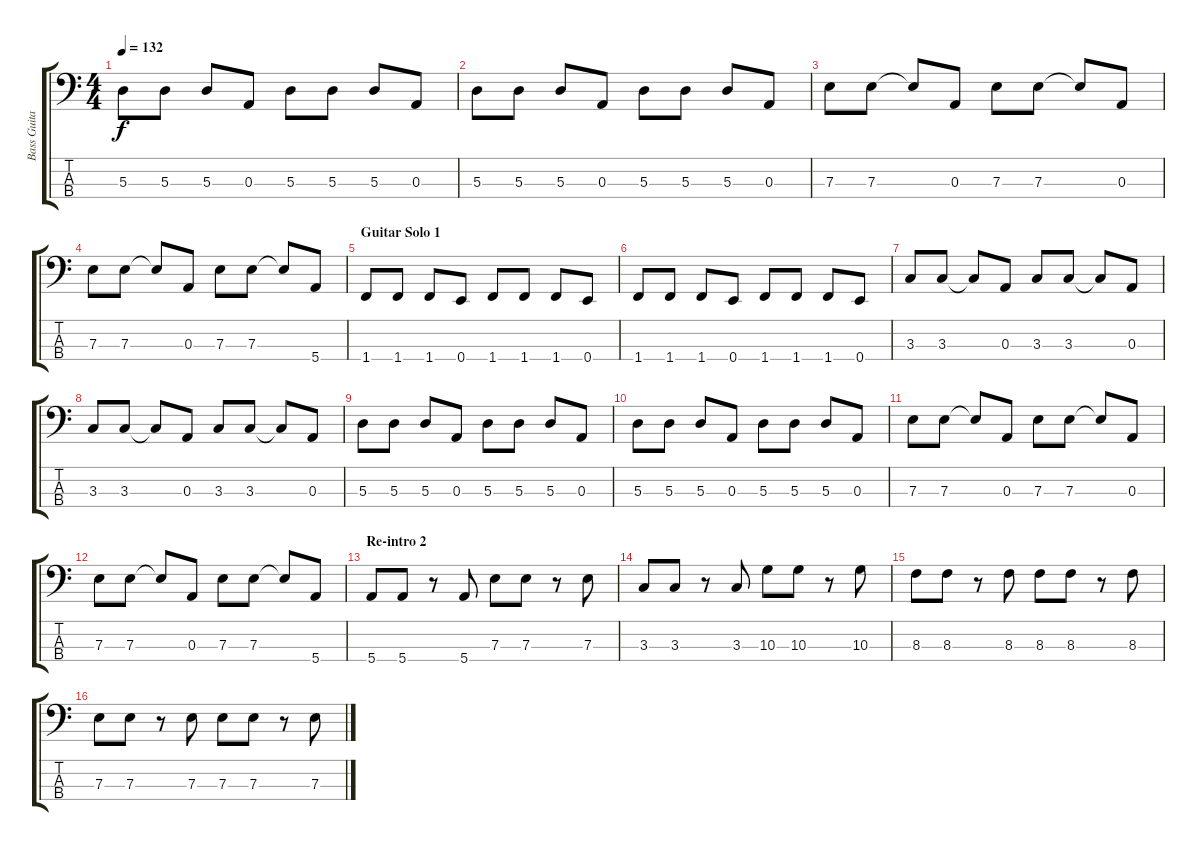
\track ("Bass Guitar" "Bass Guita") {instrument electricbassfinger}
\staff {score tabs}
\tuning (G2 D2 A1 E1) {hide}
\ts (4 4)
\tempo 132
\clef f4
\ks c
5.3.8{dy f} 5.3.8 5.3.8 0.3.8 5.3.8 5.3.8 5.3.8 0.3.8 |
5.3.8 5.3.8 5.3.8 0.3.8 5.3.8 5.3.8 5.3.8 0.3.8 |
7.3.8 7.3.8 7.3{t}.8 0.3.8 7.3.8 7.3.8 7.3{t}.8 0.3.8 |
7.3.8 7.3.8 7.3{t}.8 0.3.8 7.3.8 7.3.8 7.3{t}.8 5.4.8 |
\section ("" "Guitar Solo 1")
1.4.8 1.4.8 1.4.8 0.4.8 1.4.8 1.4.8 1.4.8 0.4.8 |
1.4.8 1.4.8 1.4.8 0.4.8 1.4.8 1.4.8 1.4.8 0.4.8 |
3.3.8 3.3.8 3.3{t}.8 0.3.8 3.3.8 3.3.8 3.3{t}.8 0.3.8 |
3.3.8 3.3.8 3.3{t}.8 0.3.8 3.3.8 3.3.8 3.3{t}.8 0.3.8 |
5.3.8 5.3.8 5.3.8 0.3.8 5.3.8 5.3.8 5.3.8 0.3.8 |
5.3.8 5.3.8 5.3.8 0.3.8 5.3.8 5.3.8 5.3.8 0.3.8 |
7.3.8 7.3.8 7.3{t}.8 0.3.8 7.3.8 7.3.8 7.3{t}.8 0.3.8 |
7.3.8 7.3.8 7.3{t}.8 0.3.8 7.3.8 7.3.8 7.3{t}.8 5.4.8 |
\section ("" "Re-intro 2")
5.4.8 5.4.8 r.8 5.4.8 7.3.8 7.3.8 r.8 7.3.8 |
3.3.8 3.3.8 r.8 3.3.8 10.3.8 10.3.8 r.8 10.3.8 |
8.3.8 8.3.8 r.8 8.3.8 8.3.8 8.3.8 r.8 8.3.8 |
7.3.8 7.3.8 r.8 7.3.8 7.3.8 7.3.8 r.8 7.3.8
